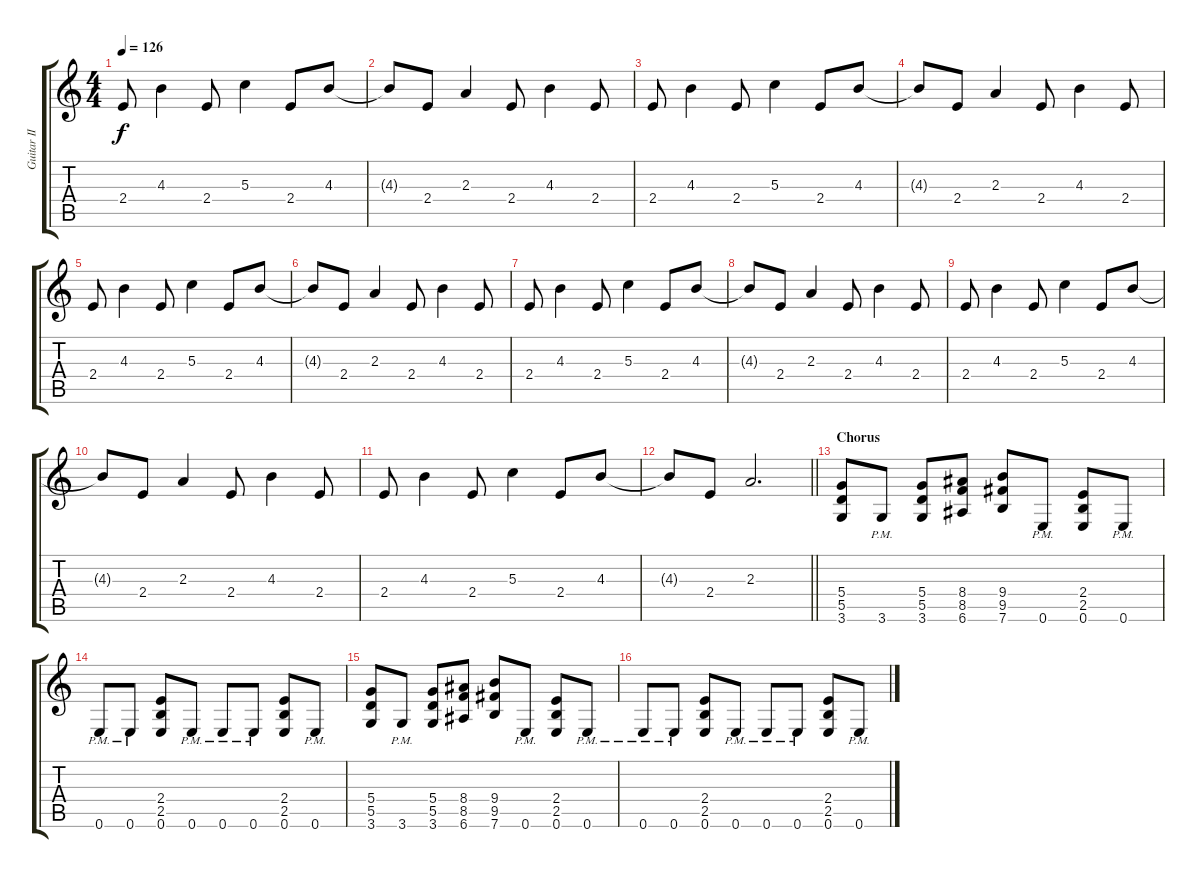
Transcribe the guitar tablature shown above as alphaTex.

\track ("Guitar II" "Guitar II") {instrument distortionguitar}
\staff {score tabs}
\tuning (E4 B3 G3 D3 A2 E2) {hide}
\ts (4 4)
\tempo 126
\clef g2
\ks c
2.4.8{dy f} 4.3.4 2.4.8 5.3.4 2.4.8 4.3.8 |
4.3{t}.8 2.4.8 2.3.4 2.4.8 4.3.4 2.4.8 |
2.4.8 4.3.4 2.4.8 5.3.4 2.4.8 4.3.8 |
4.3{t}.8 2.4.8 2.3.4 2.4.8 4.3.4 2.4.8 |
2.4.8 4.3.4 2.4.8 5.3.4 2.4.8 4.3.8 |
4.3{t}.8 2.4.8 2.3.4 2.4.8 4.3.4 2.4.8 |
2.4.8 4.3.4 2.4.8 5.3.4 2.4.8 4.3.8 |
4.3{t}.8 2.4.8 2.3.4 2.4.8 4.3.4 2.4.8 |
2.4.8 4.3.4 2.4.8 5.3.4 2.4.8 4.3.8 |
4.3{t}.8 2.4.8 2.3.4 2.4.8 4.3.4 2.4.8 |
2.4.8 4.3.4 2.4.8 5.3.4 2.4.8 4.3.8 |
\barLineRight lightlight
4.3{t}.8 2.4.8 2.3.2{d} |
\section ("" "Chorus")
(5.4 5.5 3.6).8{instrument distortionguitar} 3.6{pm}.8 (5.4 5.5 3.6).8 (8.4 8.5 6.6).8 (9.4 9.5 7.6).8 0.6{pm}.8 (2.4 2.5 0.6).8 0.6{pm}.8 |
0.6{pm}.8 0.6{pm}.8 (2.4 2.5 0.6).8 0.6{pm}.8 0.6{pm}.8 0.6{pm}.8 (2.4 2.5 0.6).8 0.6{pm}.8 |
(5.4 5.5 3.6).8 3.6{pm}.8 (5.4 5.5 3.6).8 (8.4 8.5 6.6).8 (9.4 9.5 7.6).8 0.6{pm}.8 (2.4 2.5 0.6).8 0.6{pm}.8 |
0.6{pm}.8 0.6{pm}.8 (2.4 2.5 0.6).8 0.6{pm}.8 0.6{pm}.8 0.6{pm}.8 (2.4 2.5 0.6).8 0.6{pm}.8
